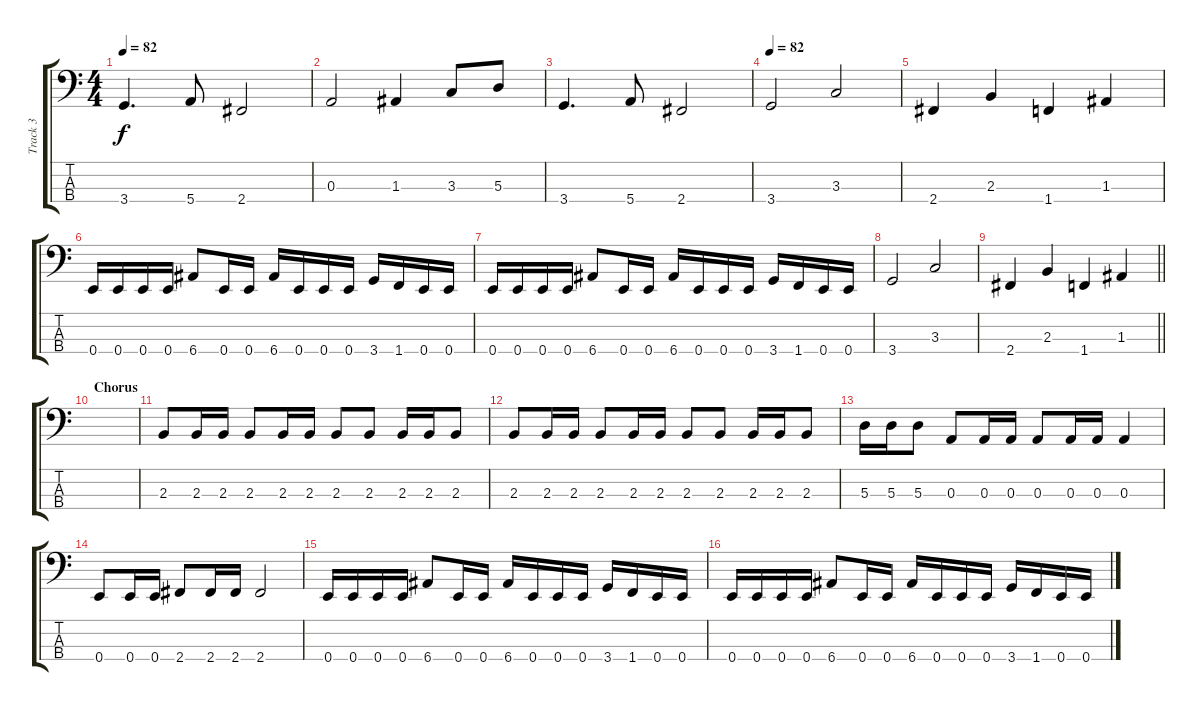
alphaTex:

\track ("Track 3" "Track 3") {instrument electricbasspick}
\staff {score tabs}
\tuning (G2 D2 A1 E1) {hide}
\ts (4 4)
\tempo 82
\clef f4
\ks c
3.4.4{d dy f} 5.4.8 2.4.2 |
0.3.2 1.3.4 3.3.8 5.3.8 |
3.4.4{d} 5.4.8 2.4.2 |
\tempo 82
3.4.2 3.3.2 |
2.4.4 2.3.4 1.4.4 1.3.4 |
0.4.16 0.4.16 0.4.16 0.4.16 6.4.8 0.4.16 0.4.16 6.4.16 0.4.16 0.4.16 0.4.16 3.4.16 1.4.16 0.4.16 0.4.16 |
0.4.16 0.4.16 0.4.16 0.4.16 6.4.8 0.4.16 0.4.16 6.4.16 0.4.16 0.4.16 0.4.16 3.4.16 1.4.16 0.4.16 0.4.16 |
3.4.2 3.3.2 |
\barLineRight lightlight
2.4.4 2.3.4 1.4.4 1.3.4 |
\section ("" "Chorus")
|
2.3.8 2.3.16 2.3.16 2.3.8 2.3.16 2.3.16 2.3.8 2.3.8 2.3.16 2.3.16 2.3.8 |
2.3.8 2.3.16 2.3.16 2.3.8 2.3.16 2.3.16 2.3.8 2.3.8 2.3.16 2.3.16 2.3.8 |
5.3.16 5.3.16 5.3.8 0.3.8 0.3.16 0.3.16 0.3.8 0.3.16 0.3.16 0.3.4 |
0.4.8 0.4.16 0.4.16 2.4.8 2.4.16 2.4.16 2.4.2 |
0.4.16 0.4.16 0.4.16 0.4.16 6.4.8 0.4.16 0.4.16 6.4.16 0.4.16 0.4.16 0.4.16 3.4.16 1.4.16 0.4.16 0.4.16 |
0.4.16 0.4.16 0.4.16 0.4.16 6.4.8 0.4.16 0.4.16 6.4.16 0.4.16 0.4.16 0.4.16 3.4.16 1.4.16 0.4.16 0.4.16
